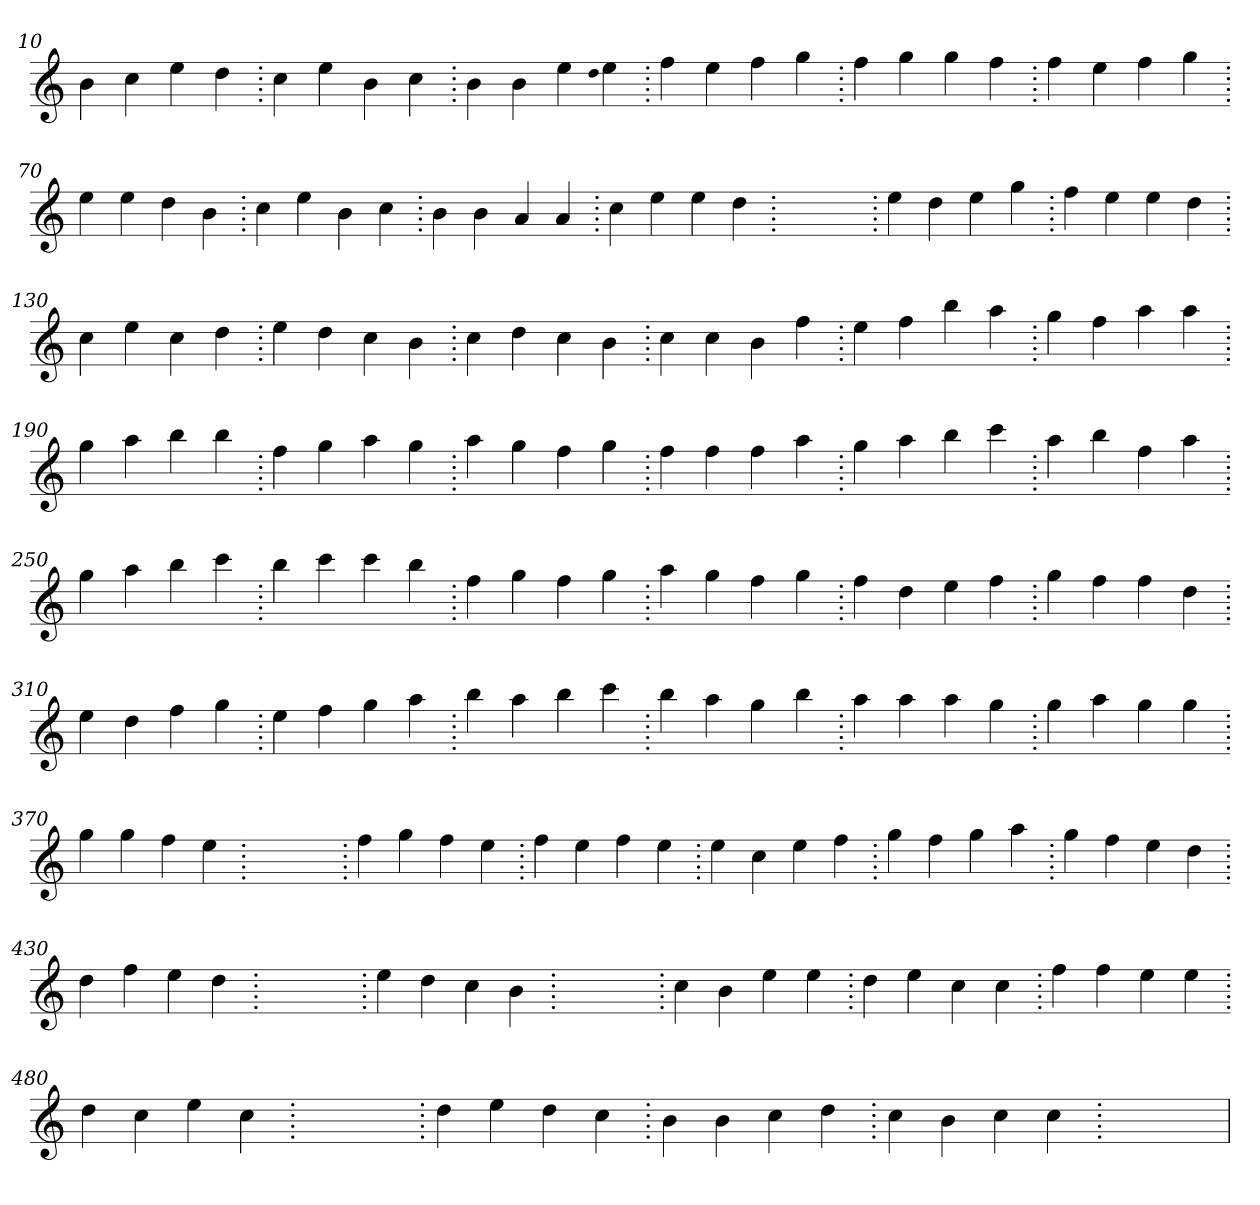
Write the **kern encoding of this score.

**kern
*part1
*staff1
*clefG2
=10.
4b
4cc
4ee
4dd
=20.
4cc
4ee
4b
4cc
=30.
4b
4b
4ee
qqdd
4ee
=40.
4ff
4ee
4ff
4gg
=50.
4ff
4gg
4gg
4ff
=60.
4ff
4ee
4ff
4gg
=70.
4ee
4ee
4dd
4b
=80.
4cc
4ee
4b
4cc
=90.
4b
4b
4a
4a
=100.
4cc
4ee
4ee
4dd
=110.
1ryy
=110.
4ee
4dd
4ee
4gg
=120.
4ff
4ee
4ee
4dd
=130.
4cc
4ee
4cc
4dd
=140.
4ee
4dd
4cc
4b
=150.
4cc
4dd
4cc
4b
=160.
4cc
4cc
4b
4ff
=170.
4ee
4ff
4bb
4aa
=180.
4gg
4ff
4aa
4aa
=190.
4gg
4aa
4bb
4bb
=200.
4ff
4gg
4aa
4gg
=210.
4aa
4gg
4ff
4gg
=220.
4ff
4ff
4ff
4aa
=230.
4gg
4aa
4bb
4ccc
=240.
4aa
4bb
4ff
4aa
=250.
4gg
4aa
4bb
4ccc
=260.
4bb
4ccc
4ccc
4bb
=270.
4ff
4gg
4ff
4gg
=280.
4aa
4gg
4ff
4gg
=290.
4ff
4dd
4ee
4ff
=300.
4gg
4ff
4ff
4dd
=310.
4ee
4dd
4ff
4gg
=320.
4ee
4ff
4gg
4aa
=330.
4bb
4aa
4bb
4ccc
=340.
4bb
4aa
4gg
4bb
=350.
4aa
4aa
4aa
4gg
=360.
4gg
4aa
4gg
4gg
=370.
4gg
4gg
4ff
4ee
=380.
1ryy
=380.
4ff
4gg
4ff
4ee
=390.
4ff
4ee
4ff
4ee
=400.
4ee
4cc
4ee
4ff
=410.
4gg
4ff
4gg
4aa
=420.
4gg
4ff
4ee
4dd
=430.
4dd
4ff
4ee
4dd
=440.
1ryy
=440.
4ee
4dd
4cc
4b
=450.
1ryy
=450.
4cc
4b
4ee
4ee
=460.
4dd
4ee
4cc
4cc
=470.
4ff
4ff
4ee
4ee
=480.
4dd
4cc
4ee
4cc
=490.
1ryy
=490.
4dd
4ee
4dd
4cc
=500.
4b
4b
4cc
4dd
=510.
4cc
4b
4cc
4cc
=520.
1ryy
=
*-
